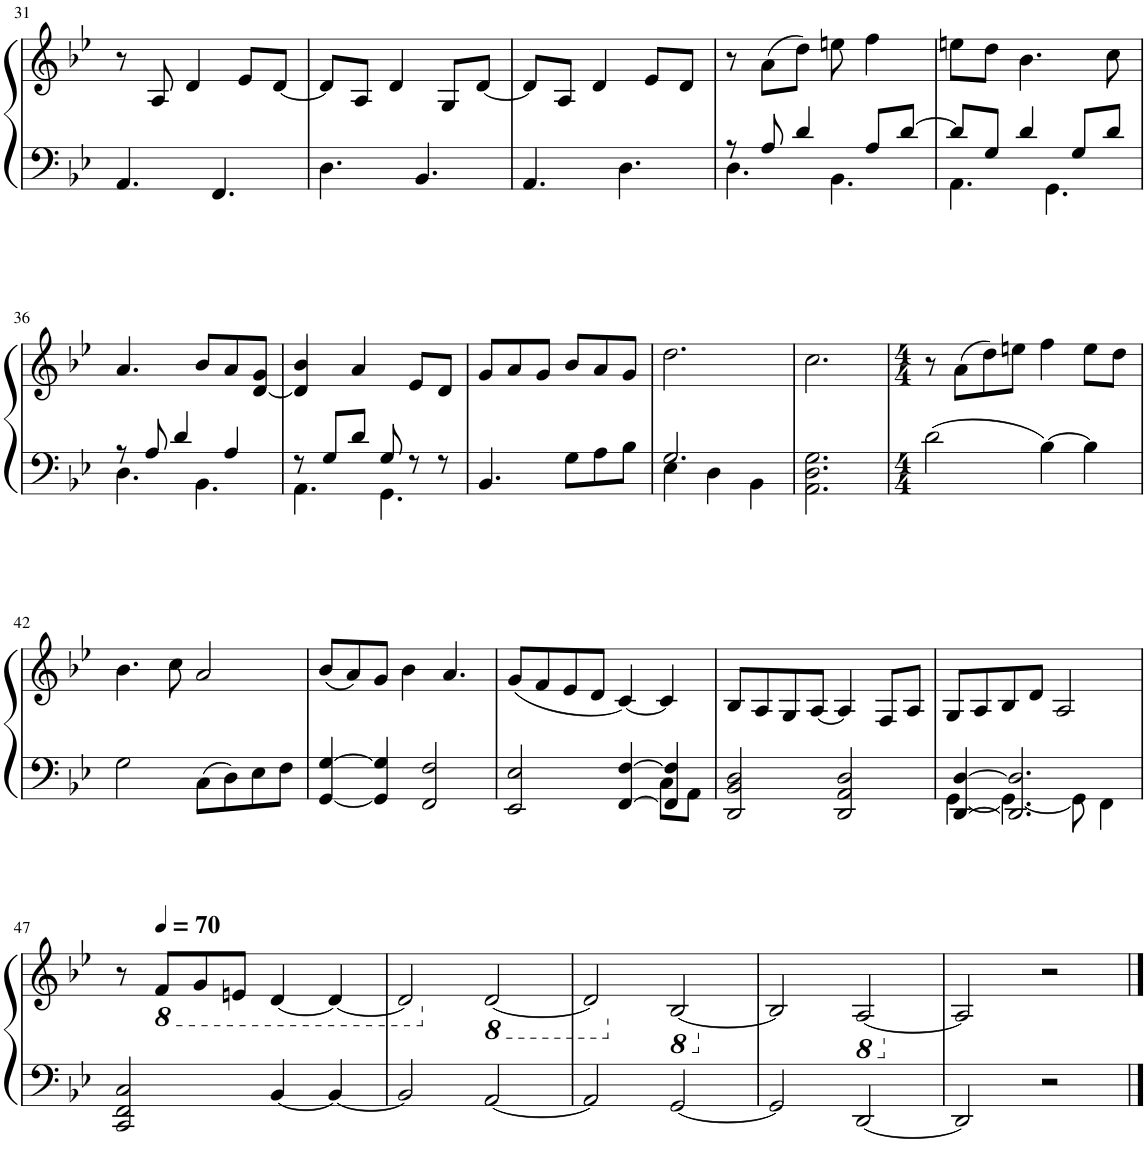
**kern	**kern
*part1	*part1
*staff2	*staff1
*I"Piano	*
*I'Pno.	*
!!LO:PB:g=z
*clefF4	*clefG2
*k[b-e-]	*k[b-e-]
*M6/8	*M6/8
=31	=31
4.AA/	8r
.	8A/
.	4d/
4.FF/	.
.	8e-/L
.	[8d/J
=32	=32
4.D\	8d/L]
.	8A/J
.	4d/
4.BB-/	.
.	8G/L
.	[8d/J
=33	=33
4.AA/	8d/L]
.	8A/J
.	4d/
4.D\	.
.	8e-/L
.	8d/J
=34	=34
*^	*
8r	4.D\	8r
8A/	.	(>8a\L
4d/	.	8dd\J)
.	4.BB-\	8een\
8A/L	.	4ff\
[8d/J	.	.
=35	=35	=35
8d/L]	4.AA\	8een\L
8G/J	.	8dd\J
4d/	.	4.b-\
.	4.GG\	.
8G/L	.	.
8d/J	.	8cc\
!!LO:LB:g=z
=36	=36	=36
8r	4.D\	4.a/
8A/	.	.
4d/	.	.
.	4.BB-\	8b-/L
4A/	.	8a/
.	.	[8d/ 8g/J
=37	=37	=37
8r	4.AA\	4d/] 4b-/
8G/L	.	.
8d/J	.	4a/
8G/	4.GG\	.
8r	.	8e-/L
8r	.	8d/J
*v	*v	*
=38	=38
4.BB-/	8g/L
.	8a/
.	8g/J
8G\L	8b-/L
8A\	8a/
8B-\J	8g/J
=39	=39
*^	*
2.G/	4E-\	2.dd\
.	4D\	.
.	4BB-\	.
*v	*v	*
=40	=40
2.AA\ 2.D\ 2.G\	2.cc\
=41	=41
*M4/4	*M4/4
2d\	8r
.	(>8a\L
.	8dd\)
.	8een\J
[4B-\	4ff\
4B-\]	8ee\L
.	8dd\J
!!LO:LB:g=z
=42	=42
2G\	4.b-\
.	8cc\
8C\L	2a/
8D\	.
8E-\	.
8F\J	.
=43	=43
[4GG/ [4G/	(<8b-/L
.	8a/)
4GG/] 4G/]	8g/J
.	4b-\
2FF/ 2F/	.
.	4.a/
=44	=44
*^	*
2EE-/ 2E-/	2.ryy	(<8g/L
.	.	8f/
.	.	8e-/
.	.	8d/J
[4FF/ [4F/	.	[4c/)
4FF/] 4F/]	8C\L	4c/]
.	8AA\J	.
*v	*v	*
=45	=45
2DD/ 2BB-/ 2D/	8B-/L
.	8A/
.	8G/
.	[8A/J
2DD/ 2AA/ 2D/	4A/]
.	8F/L
.	8A/J
=46	=46
*^	*
[4DD/ [4D/	[4GG\	8G/L
.	.	8A/
2.DD/] 2.D/]	4.GG\_	8B-/
.	.	8d/J
.	.	2A/
.	8GG\]	.
.	4FF\	.
*v	*v	*
!!LO:LB:g=z
=47	=47
2CC/ 2FF/ 2C/	8r
*	*8ba
*	*MM70
.	8F/L
.	8G/
.	8En/J
[4BB-/	[4D/
4BB-/_	4D/_
=48	=48
2BB-/]	2D/]
*	*X8ba
*	*8ba
[2AA/	[2D/
=49	=49
2AA/]	2D/]
*	*X8ba
*	*8ba
[2GG/	[2BB-/
=50	=50
*	*X8ba
2GG/]	2B-/]
*	*8ba
[2DD/	[2AA/
=51	=51
*	*X8ba
2DD/]	2A/]
2r	2r
==	==
*-	*-
